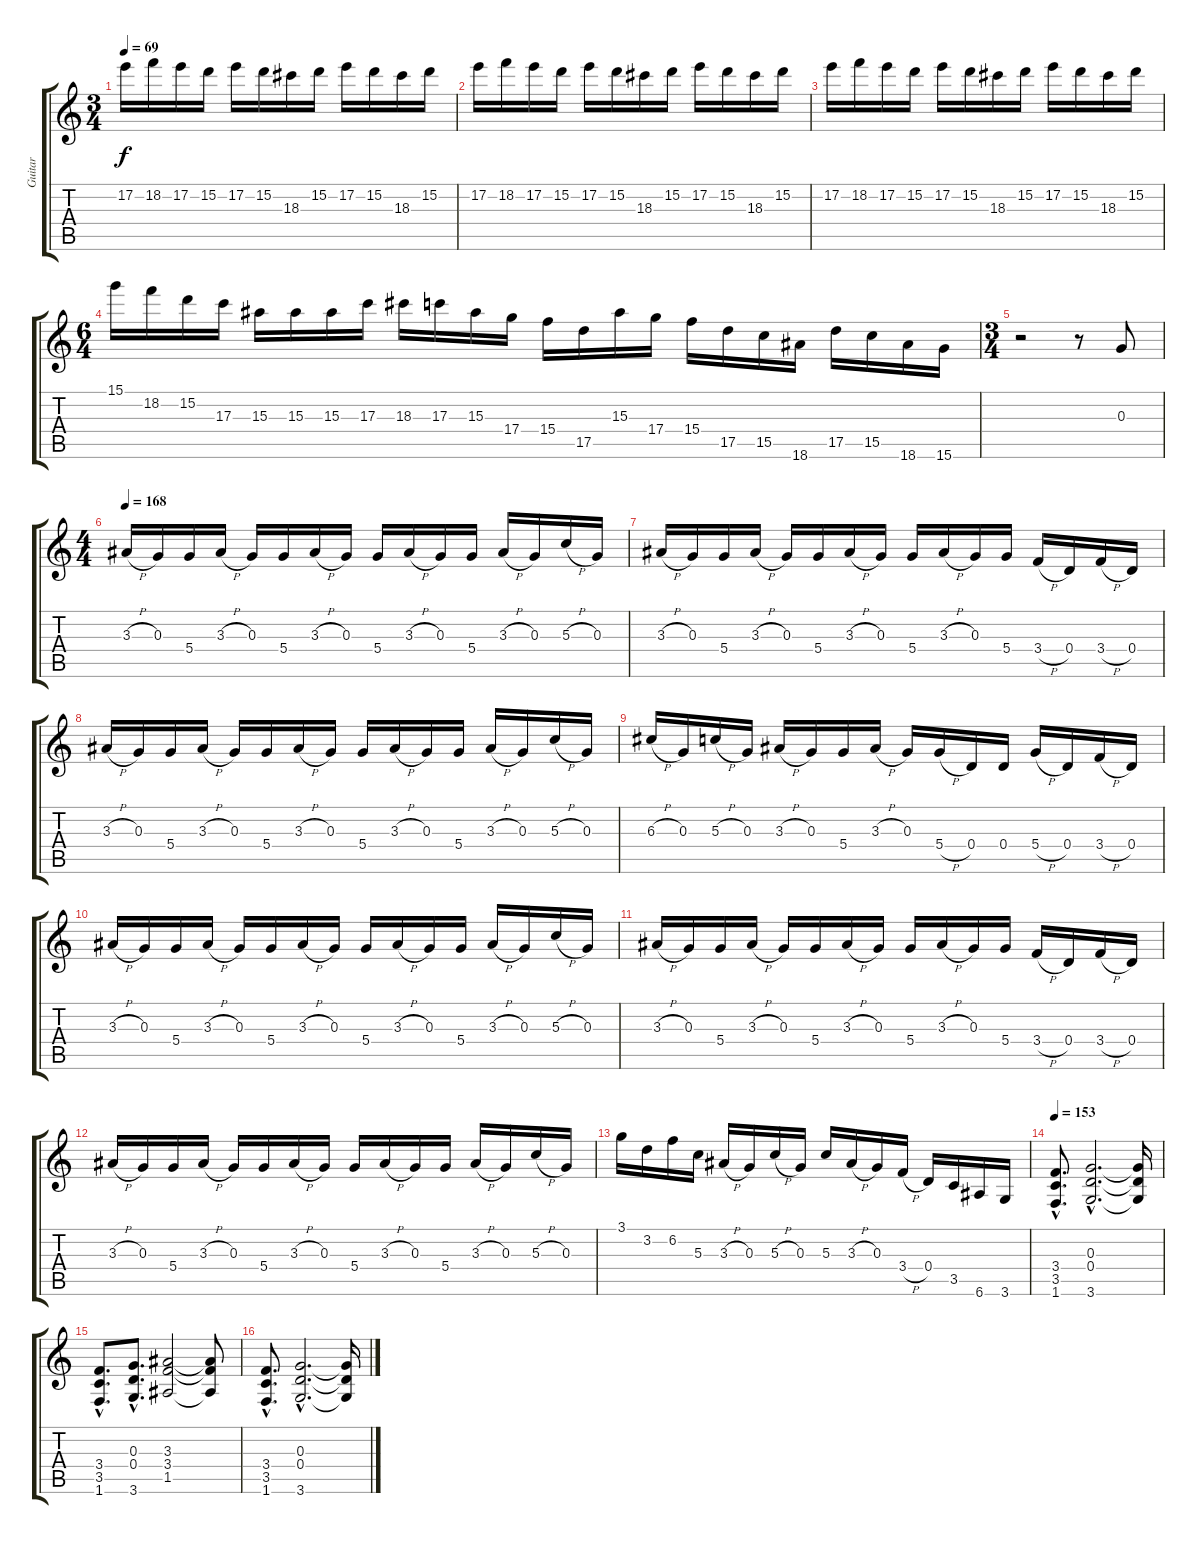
\track ("Guitar" "Guitar") {instrument distortionguitar}
\staff {score tabs}
\tuning (E4 B3 G3 D3 A2 E2) {hide}
\ts (3 4)
\tempo 69
\clef g2
\ks c
17.2.16{dy f instrument distortionguitar} 18.2.16{balance 0} 17.2.16 15.2.16 17.2.16 15.2.16 18.3.16 15.2.16 17.2.16 15.2.16 18.3.16 15.2.16 |
17.2.16 18.2.16{balance 0} 17.2.16 15.2.16 17.2.16 15.2.16 18.3.16 15.2.16 17.2.16 15.2.16 18.3.16 15.2.16 |
17.2.16 18.2.16{balance 0} 17.2.16 15.2.16 17.2.16 15.2.16 18.3.16 15.2.16 17.2.16 15.2.16 18.3.16 15.2.16 |
\ts (6 4)
15.1.16 18.2.16 15.2.16 17.3.16 15.3.16 15.3.16 15.3.16 17.3.16 18.3.16 17.3.16 15.3.16 17.4.16 15.4.16 17.5.16 15.3.16 17.4.16 15.4.16 17.5.16 15.5.16 18.6.16 17.5.16 15.5.16 18.6.16 15.6.16 |
\ts (3 4)
r.2 r.8 0.3.8 |
\ts (4 4)
\tempo 168
3.3{h}.16 0.3.16 5.4.16 3.3{h}.16 0.3.16 5.4.16 3.3{h}.16 0.3.16 5.4.16 3.3{h}.16 0.3.16 5.4.16 3.3{h}.16 0.3.16 5.3{h}.16 0.3.16 |
3.3{h}.16 0.3.16 5.4.16 3.3{h}.16 0.3.16 5.4.16 3.3{h}.16 0.3.16 5.4.16 3.3{h}.16 0.3.16 5.4.16 3.4{h}.16 0.4.16 3.4{h}.16 0.4.16 |
3.3{h}.16 0.3.16 5.4.16 3.3{h}.16 0.3.16 5.4.16 3.3{h}.16 0.3.16 5.4.16 3.3{h}.16 0.3.16 5.4.16 3.3{h}.16 0.3.16 5.3{h}.16 0.3.16 |
6.3{h}.16 0.3.16 5.3{h}.16 0.3.16 3.3{h}.16 0.3.16 5.4.16 3.3{h}.16 0.3.16 5.4{h}.16 0.4.16 0.4.16 5.4{h}.16 0.4.16 3.4{h}.16 0.4.16 |
3.3{h}.16 0.3.16 5.4.16 3.3{h}.16 0.3.16 5.4.16 3.3{h}.16 0.3.16 5.4.16 3.3{h}.16 0.3.16 5.4.16 3.3{h}.16 0.3.16 5.3{h}.16 0.3.16 |
3.3{h}.16 0.3.16 5.4.16 3.3{h}.16 0.3.16 5.4.16 3.3{h}.16 0.3.16 5.4.16 3.3{h}.16 0.3.16 5.4.16 3.4{h}.16 0.4.16 3.4{h}.16 0.4.16 |
3.3{h}.16 0.3.16 5.4.16 3.3{h}.16 0.3.16 5.4.16 3.3{h}.16 0.3.16 5.4.16 3.3{h}.16 0.3.16 5.4.16 3.3{h}.16 0.3.16 5.3{h}.16 0.3.16 |
3.1.16 3.2.16 6.2.16 5.3.16 3.3{h}.16 0.3.16 5.3{h}.16 0.3.16 5.3.16 3.3{h}.16 0.3.16 3.4{h}.16 0.4.16 3.5.16 6.6.16 3.6.16 |
\tempo 153
(3.4{hac} 3.5{hac} 1.6{hac}).8{d} (0.3{hac} 0.4{hac} 3.6{hac}).2{d} (0.3{t} 0.4{t} 3.6{t}).16 |
(3.4{hac} 3.5{hac} 1.6{hac}).8{d} (0.3{hac} 0.4{hac} 3.6{hac}).8{d} (3.3 3.4 1.5).2 (3.3{t} 3.4{t} 1.5{t}).8 |
(3.4{hac} 3.5{hac} 1.6{hac}).8{d} (0.3{hac} 0.4{hac} 3.6{hac}).2{d} (0.3{t} 0.4{t} 3.6{t}).16
